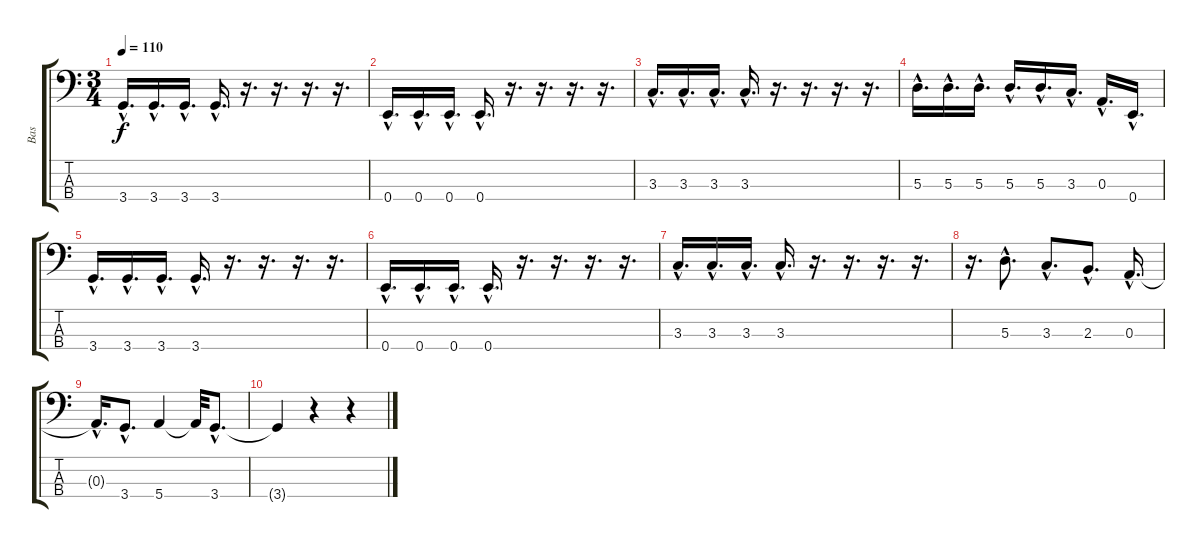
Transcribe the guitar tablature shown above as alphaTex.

\track ("Bas" "Bas") {instrument electricbassfinger}
\staff {score tabs}
\tuning (G2 D2 A1 E1) {hide}
\ts (3 4)
\tempo 110
\clef f4
\ks c
3.4{hac}.16{d dy f} 3.4{hac}.16{d} 3.4{hac}.16{d} 3.4{hac}.16{d} r.16{d} r.16{d} r.16{d} r.16{d} |
0.4{hac}.16{d} 0.4{hac}.16{d} 0.4{hac}.16{d} 0.4{hac}.16{d} r.16{d} r.16{d} r.16{d} r.16{d} |
3.3{hac}.16{d} 3.3{hac}.16{d} 3.3{hac}.16{d} 3.3{hac}.16{d} r.16{d} r.16{d} r.16{d} r.16{d} |
5.3{hac}.16{d} 5.3{hac}.16{d} 5.3{hac}.16{d} 5.3{hac}.16{d} 5.3{hac}.16{d} 3.3{hac}.16{d} 0.3{hac}.16{d} 0.4{hac}.16{d} |
3.4{hac}.16{d} 3.4{hac}.16{d} 3.4{hac}.16{d} 3.4{hac}.16{d} r.16{d} r.16{d} r.16{d} r.16{d} |
0.4{hac}.16{d} 0.4{hac}.16{d} 0.4{hac}.16{d} 0.4{hac}.16{d} r.16{d} r.16{d} r.16{d} r.16{d} |
3.3{hac}.16{d} 3.3{hac}.16{d} 3.3{hac}.16{d} 3.3{hac}.16{d} r.16{d} r.16{d} r.16{d} r.16{d} |
r.16{d} 5.3{hac}.8{d} 3.3{hac}.8{d} 2.3{hac}.8{d} 0.3{hac}.16{d} |
0.3{hac t}.16{d} 3.4{hac}.8{d} 5.4.4 5.4{t}.32 3.4{hac}.8{d} |
3.4{t}.4 r.4 r.4
